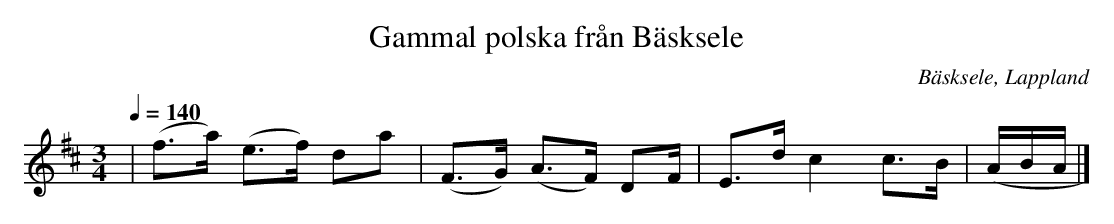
X:1
T:Gammal polska från Bäsksele
O:Bäsksele, Lappland
Q:1/4=140
M:3/4
L:1/16
K:D
V:1
|(f3a) (e3f) d2a2 | (F3G) (A3F) D2F | E3d c4 c3B | 3(ABA |]
